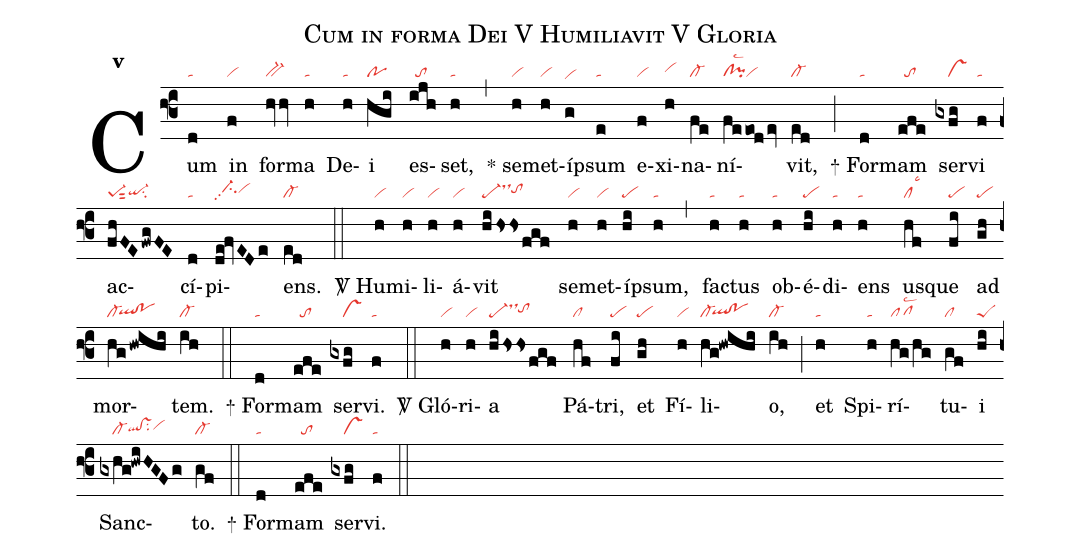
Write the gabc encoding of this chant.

name:Cum in forma Dei V Humiliavit V Gloria;
office-part:re;
mode:5;
nabc-lines:1;
%%
initial-style: 1;
name: Cum in forma Dei;
mode: 5;
office-part: Responsorium;
annotation: Resp.;
annotation: v;
nabc-lines: 1;
%%
(f3) Cum(d|ta) in(f|vi) for(hvhv|bv-)ma(h|ta) De(h|ta)i(hgi|po) es(ijh|//to)set,(h|ta) (,) <sp>*</sp> se(h|vi)met(h|vi)íp(g|vihe)sum(e|ta) e(f|vi)xi(h|vihh)na(fe|cl-)ní(feeod/ev|cl!pilsc2vi)vit,(ed|cl-) (;)
<sp>+</sp> For(d|ta)mam(efe|//to) ser(gxfg|////vs)vi(f|ta) ac(fhFE/fwgFE|pe-1sut2qi-hgsu2)cí(d|ta)pi(de!fvEDe|//ci-hhpp2vihh)ens.(ed|cl-) (::)

<sp>V/</sp> Hu(h|vi)mi(h|vi)li(h|vi)á(h|vi)vit(hi/hssfgf|pe-dshjtohh) se(h|vi)met(h|vi)íp(hi|pe)sum,(h|ta) (,) fac(h|ta)tus(h|ta) ob(h|ta)é(hi|pe)di(h|ta)ens(h|ta) us(hf|cllsc3)que(fi|pe) ad(gh|pe) mor(hg/hwihi|cl-`qlhg!pohg)tem.(ih|cl-) (::)
<sp>+</sp> For(d|ta)mam(efe|//to) ser(gxfg|////vs)vi.(f|ta) (::)

<sp>V/</sp> Gló(h|vi)ri(h|vi)a(hi/hss/fgf|pe-dshjtohh) Pá(hf|cl)tri,(fi|pe) et(gh|pe) Fí(h|vi)li(hg!hwihi|cl-`qlhg!pohg)o,(ih|cl-) (;) et(h|ta) Spi(h|ta)rí(hg/hg|pflsc2)tu(gf|cl)i(hi|peS) Sanc(gxhg!hwiHGFg|////cl-qlhg!vshgsu2vihh)to.(gf|cl-) (::)
<sp>+</sp> For(d|ta)mam(efe|//to) ser(gxfg|////vs)vi.(f|ta) (::)
